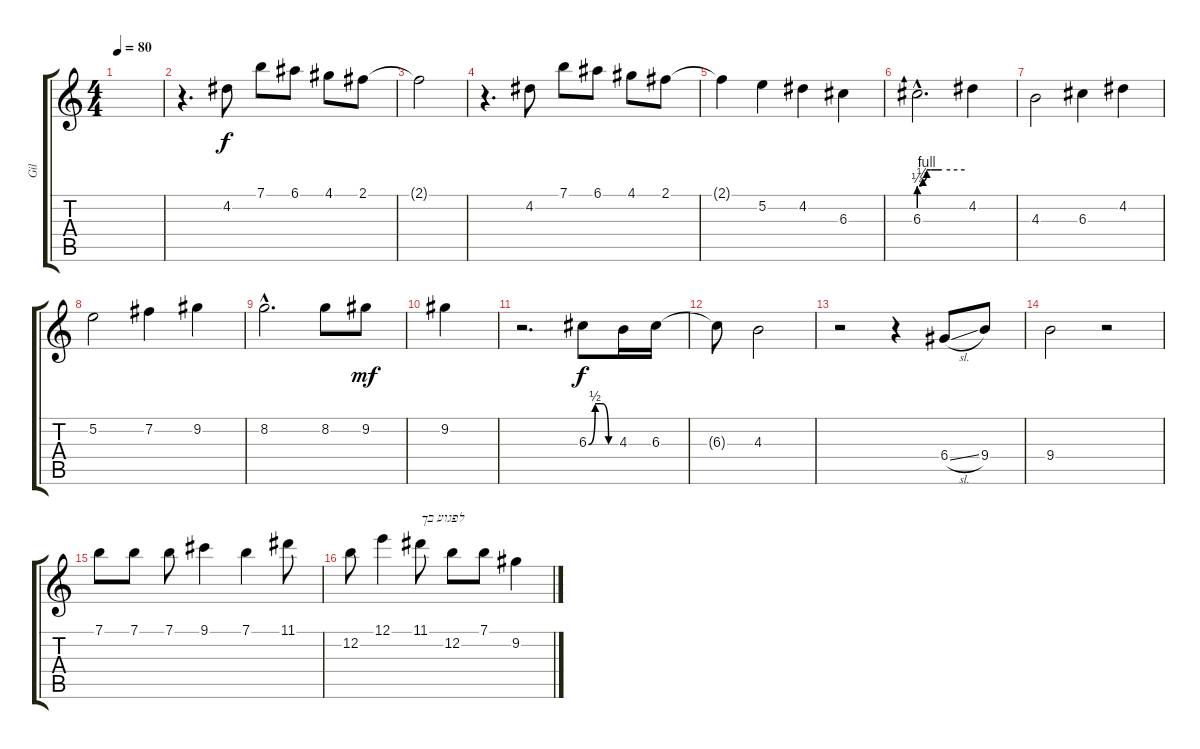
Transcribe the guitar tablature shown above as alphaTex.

\track ("Gil" "Gil") {instrument overdrivenguitar}
\staff {score tabs}
\tuning (E4 B3 G3 D3 A2 E2) {hide}
\ts (4 4)
\tempo 80
\clef g2
\ks c
|
r.4{d} 4.2.8 7.1.8 6.1.8 4.1.8 2.1.8 |
2.1{t}.2 |
r.4{d} 4.2.8 7.1.8 6.1.8 4.1.8 2.1.8 |
2.1{t}.4 5.2.4 4.2.4 6.3.4 |
6.3{be (custom 0 1 5 2 10 4 15 4 17 4 25 4 30 4 60 4) hac}.2{d} 4.2.4 |
4.3.2 6.3.4 4.2.4 |
5.2.2 7.2.4 9.2.4 |
8.2{hac}.2{d} 8.2.8 9.2.8{dy mf} |
9.2.4 |
r.2{d} 6.3{be (custom 0 0 15 2 30 2 45 0 60 0)}.8{dy f} 4.3.16 6.3.16 |
6.3{t}.8 4.3.2 |
r.2 r.4 6.4{sl}.8 9.4.8 |
9.4.2 r.2 |
7.1.8 7.1.8 7.1.8 9.1.4 7.1.4 11.1.8 |
12.2.8 12.1.4 11.1.8{txt "לפגוע בך"} 12.2.8 7.1.8 9.2.4
